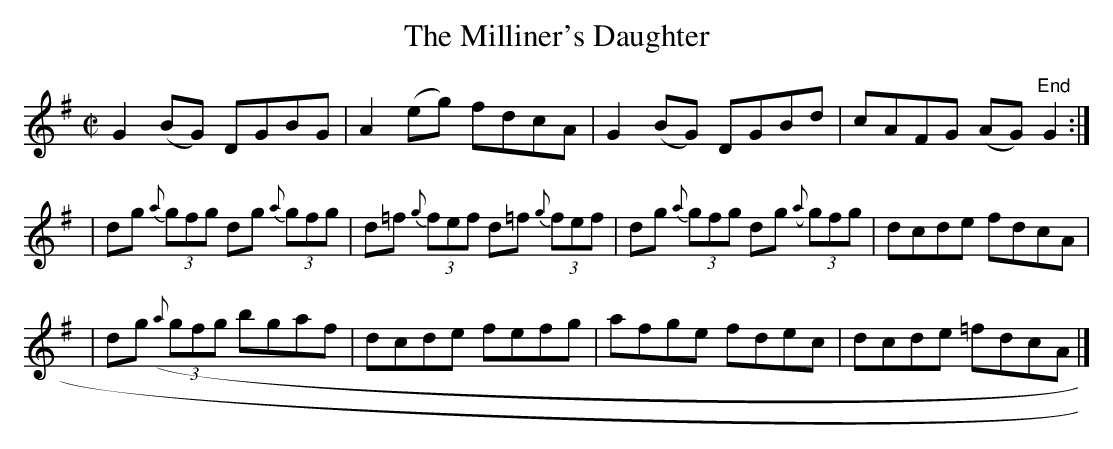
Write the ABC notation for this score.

X:1
T: The Milliner's Daughter
M: C|
L: 1/8
K: G
G2(BG) DGBG | A2(eg) fdcA | G2(BG) DGBd | cAFG (AG)"End"G2 :|
| dg {a}(3gfg dg {a}(3gfg | d=f {g}(3fef d=f {g}(3fef | dg {a}(3gfg dg ({a}(3gfg | dcde fdcA |
| dg ({a}(3gfg bgaf | dcde fefg | afge fdec | dcde =fdcA |]
